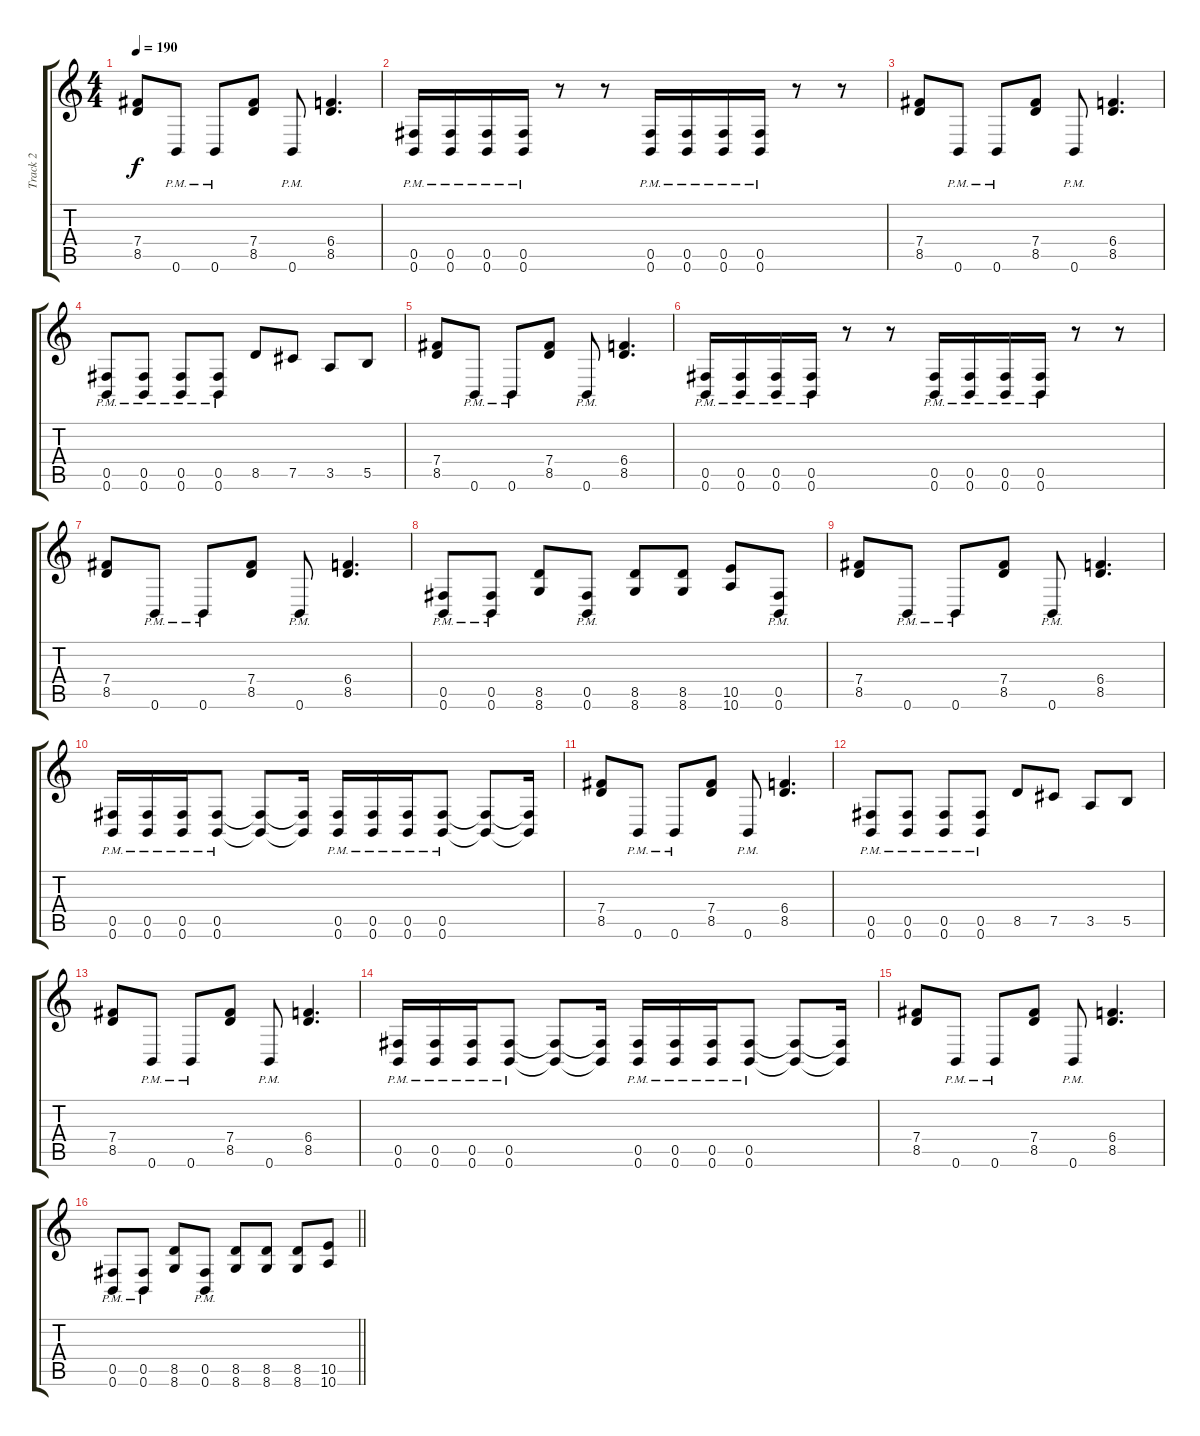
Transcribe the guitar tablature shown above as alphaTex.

\track ("Track 2" "Track 2") {instrument distortionguitar}
\staff {score tabs}
\tuning (Db4 Ab3 E3 B2 Gb2 B1) {hide}
\ts (4 4)
\tempo 190
\clef g2
\ks c
(7.4 8.5).8{dy f} 0.6{pm}.8 0.6{pm}.8 (7.4 8.5).8 0.6{pm}.8 (6.4 8.5).4{d} |
(0.5{pm} 0.6{pm}).16 (0.5{pm} 0.6{pm}).16 (0.5{pm} 0.6{pm}).16 (0.5{pm} 0.6{pm}).16 r.8 r.8 (0.5{pm} 0.6{pm}).16 (0.5{pm} 0.6{pm}).16 (0.5{pm} 0.6{pm}).16 (0.5{pm} 0.6{pm}).16 r.8 r.8 |
(7.4 8.5).8 0.6{pm}.8 0.6{pm}.8 (7.4 8.5).8 0.6{pm}.8 (6.4 8.5).4{d} |
(0.5{pm} 0.6{pm}).8 (0.5{pm} 0.6{pm}).8 (0.5{pm} 0.6{pm}).8 (0.5{pm} 0.6{pm}).8 8.5.8 7.5.8 3.5.8 5.5.8 |
(7.4 8.5).8 0.6{pm}.8 0.6{pm}.8 (7.4 8.5).8 0.6{pm}.8 (6.4 8.5).4{d} |
(0.5{pm} 0.6{pm}).16 (0.5{pm} 0.6{pm}).16 (0.5{pm} 0.6{pm}).16 (0.5{pm} 0.6{pm}).16 r.8 r.8 (0.5{pm} 0.6{pm}).16 (0.5{pm} 0.6{pm}).16 (0.5{pm} 0.6{pm}).16 (0.5{pm} 0.6{pm}).16 r.8 r.8 |
(7.4 8.5).8 0.6{pm}.8 0.6{pm}.8 (7.4 8.5).8 0.6{pm}.8 (6.4 8.5).4{d} |
(0.5{pm} 0.6{pm}).8 (0.5{pm} 0.6{pm}).8 (8.5 8.6).8 (0.5{pm} 0.6{pm}).8 (8.5 8.6).8 (8.5 8.6).8 (10.5 10.6).8 (0.5{pm} 0.6{pm}).8 |
(7.4 8.5).8 0.6{pm}.8 0.6{pm}.8 (7.4 8.5).8 0.6{pm}.8 (6.4 8.5).4{d} |
(0.5{pm} 0.6{pm}).16 (0.5{pm} 0.6{pm}).16 (0.5{pm} 0.6{pm}).16 (0.5{pm} 0.6{pm}).8 (0.5{t} 0.6{t}).8 (0.5{t} 0.6{t}).16 (0.5{pm} 0.6{pm}).16 (0.5{pm} 0.6{pm}).16 (0.5{pm} 0.6{pm}).16 (0.5{pm} 0.6).8 (0.5{t} 0.6{t}).8 (0.5{t} 0.6{t}).16 |
(7.4 8.5).8 0.6{pm}.8 0.6{pm}.8 (7.4 8.5).8 0.6{pm}.8 (6.4 8.5).4{d} |
(0.5{pm} 0.6{pm}).8 (0.5{pm} 0.6{pm}).8 (0.5{pm} 0.6{pm}).8 (0.5{pm} 0.6{pm}).8 8.5.8 7.5.8 3.5.8 5.5.8 |
(7.4 8.5).8 0.6{pm}.8 0.6{pm}.8 (7.4 8.5).8 0.6{pm}.8 (6.4 8.5).4{d} |
(0.5{pm} 0.6{pm}).16 (0.5{pm} 0.6{pm}).16 (0.5{pm} 0.6{pm}).16 (0.5{pm} 0.6{pm}).8 (0.5{t} 0.6{t}).8 (0.5{t} 0.6{t}).16 (0.5{pm} 0.6{pm}).16 (0.5{pm} 0.6{pm}).16 (0.5{pm} 0.6{pm}).16 (0.5{pm} 0.6).8 (0.5{t} 0.6{t}).8 (0.5{t} 0.6{t}).16 |
(7.4 8.5).8 0.6{pm}.8 0.6{pm}.8 (7.4 8.5).8 0.6{pm}.8 (6.4 8.5).4{d} |
\barLineRight lightlight
(0.5{pm} 0.6{pm}).8 (0.5{pm} 0.6{pm}).8 (8.5 8.6).8 (0.5{pm} 0.6{pm}).8 (8.5 8.6).8 (8.5 8.6).8 (8.5 8.6).8 (10.5 10.6).8
